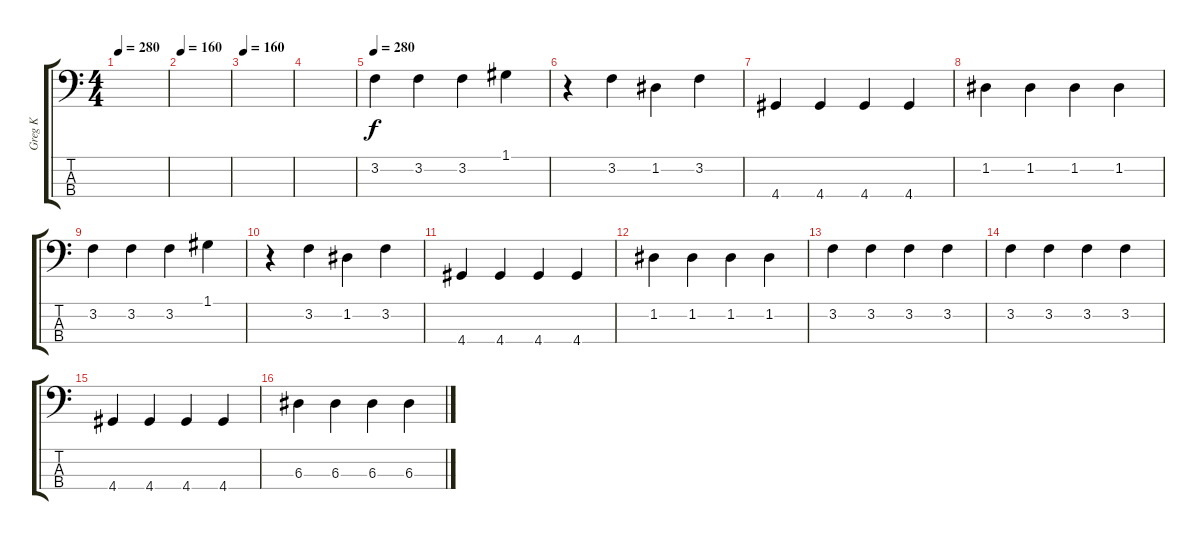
\track ("Greg K" "Greg K") {instrument electricbassfinger}
\staff {score tabs}
\tuning (G2 D2 A1 E1) {hide}
\ts (4 4)
\tempo 280
\tempo 160
\tempo 280
\clef f4
\ks c
|
\tempo 160
|
\tempo 160
|
|
\tempo 280
3.2.4 3.2.4 3.2.4 1.1.4 |
r.4 3.2.4 1.2.4 3.2.4 |
4.4.4 4.4.4 4.4.4 4.4.4 |
1.2.4 1.2.4 1.2.4 1.2.4 |
3.2.4 3.2.4 3.2.4 1.1.4 |
r.4 3.2.4 1.2.4 3.2.4 |
4.4.4 4.4.4 4.4.4 4.4.4 |
1.2.4 1.2.4 1.2.4 1.2.4 |
3.2.4 3.2.4 3.2.4 3.2.4 |
3.2.4 3.2.4 3.2.4 3.2.4 |
4.4.4 4.4.4 4.4.4 4.4.4 |
6.3.4 6.3.4 6.3.4 6.3.4
